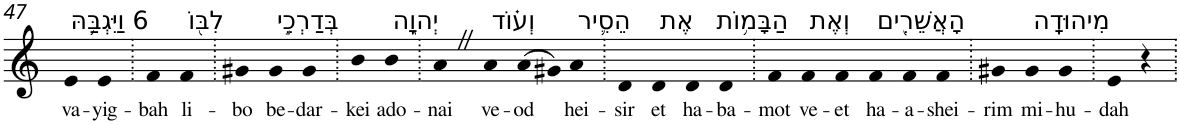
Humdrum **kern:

**kern	**text
*part1	*part1
*staff1	*staff1
*I"Piano	*
*I'Pno	*
!!LO:PB:g=z
*clefG2	*
*k[]	*
=47	=47
!LO:TX:a:t=6 וַיִּגְבַּ֥הּ	!
!	!LO:LY:b
4e	va-
!	!LO:LY:b
4e	-yig-
=48.	=48.
!	!LO:LY:b
4f	-bah
!LO:TX:a:t=לִבּ֖וֹ	!
!	!LO:LY:b
4f	li-
=49.	=49.
!	!LO:LY:b
4g#X	-bo
!LO:TX:a:t=בְּדַרְכֵ֣י	!
!	!LO:LY:b
4g#	be-
!	!LO:LY:b
4g#	-dar-
=50.	=50.
!	!LO:LY:b
4b	-kei
!LO:TX:a:t=יְהוָ֑ה	!
!	!LO:LY:b
4b	ado-
=51.	=51.
!	!LO:LY:b
4aZ	-nai
!LO:TX:a:t=וְע֗וֹד	!
!	!LO:LY:b
4a	ve-
!	!LO:LY:b
(>8a	-od
8g#X)	.
!LO:TX:a:t=הֵסִ֛יר	!
!	!LO:LY:b
4a	hei-
=52.	=52.
!	!LO:LY:b
4d	-sir
!LO:TX:a:t=אֶת	!
!	!LO:LY:b
4d	et
!LO:TX:a:t=הַבָּמ֥וֹת	!
!	!LO:LY:b
4d	ha-
!	!LO:LY:b
4d	-ba-
=53.	=53.
!	!LO:LY:b
4f	-mot
!LO:TX:a:t=וְאֶת	!
!	!LO:LY:b
4f	ve-
!	!LO:LY:b
4f	-et
!LO:TX:a:t=הָאֲשֵׁרִ֖ים	!
!	!LO:LY:b
4f	ha-
!	!LO:LY:b
4f	-a-
!	!LO:LY:b
4f	-shei-
=54.	=54.
!	!LO:LY:b
4g#X	-rim
!LO:TX:a:t=מִיהוּדָֽה	!
!	!LO:LY:b
4g#	mi-
!	!LO:LY:b
4g#	-hu-
=55.	=55.
!	!LO:LY:b
4e	-dah
4r	.
=.	=.
*-	*-
